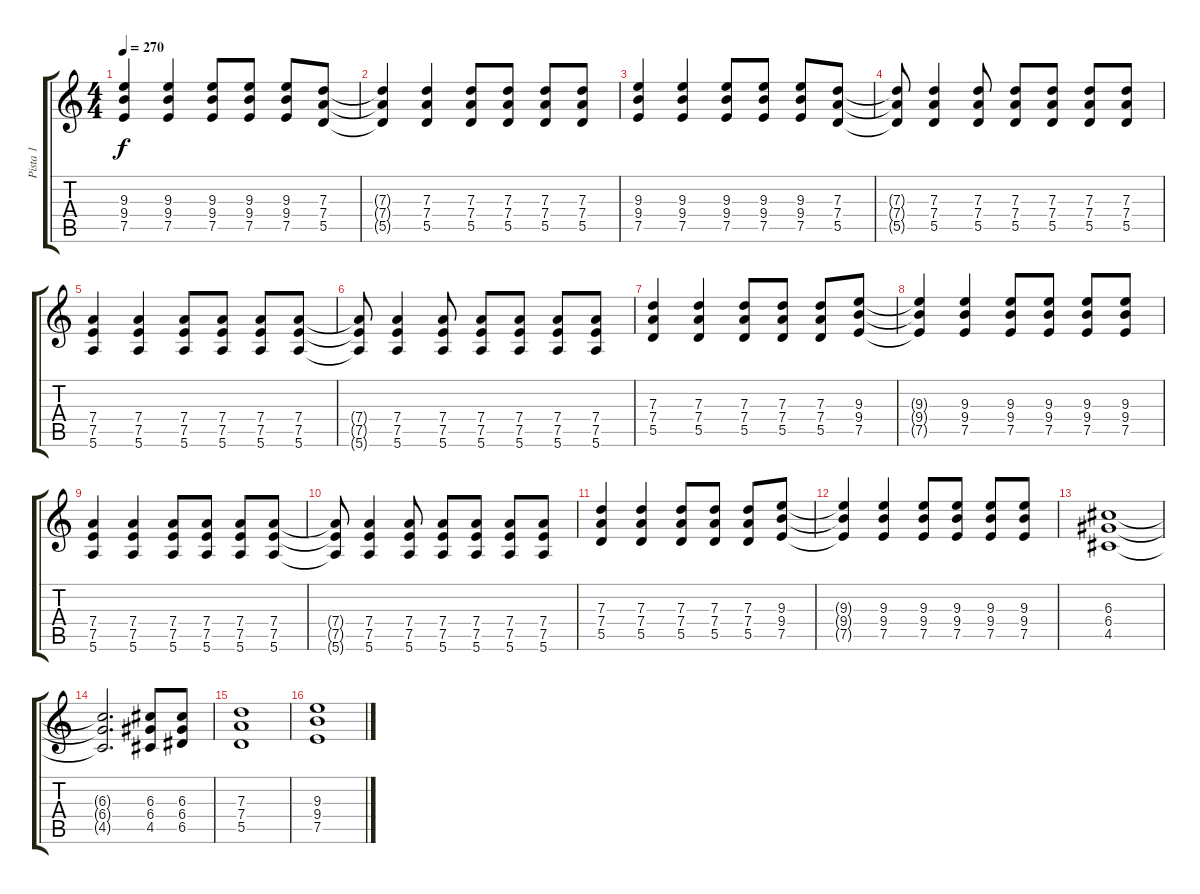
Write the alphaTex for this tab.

\track ("Pista 1" "Pista 1") {instrument distortionguitar}
\staff {score tabs}
\tuning (E4 B3 G3 D3 A2 E2) {hide}
\ts (4 4)
\tempo 270
\clef g2
\ks c
(9.3 9.4 7.5).4{dy f} (9.3 9.4 7.5).4 (9.3 9.4 7.5).8 (9.3 9.4 7.5).8 (9.3 9.4 7.5).8 (7.3 7.4 5.5).8 |
(7.3{t} 7.4{t} 5.5{t}).4 (7.3 7.4 5.5).4 (7.3 7.4 5.5).8 (7.3 7.4 5.5).8 (7.3 7.4 5.5).8 (7.3 7.4 5.5).8 |
(9.3 9.4 7.5).4 (9.3 9.4 7.5).4 (9.3 9.4 7.5).8 (9.3 9.4 7.5).8 (9.3 9.4 7.5).8 (7.3 7.4 5.5).8 |
(7.3{t} 7.4{t} 5.5{t}).8 (7.3 7.4 5.5).4 (7.3 7.4 5.5).8 (7.3 7.4 5.5).8 (7.3 7.4 5.5).8 (7.3 7.4 5.5).8 (7.3 7.4 5.5).8 |
(7.4 7.5 5.6).4 (7.4 7.5 5.6).4 (7.4 7.5 5.6).8 (7.4 7.5 5.6).8 (7.4 7.5 5.6).8 (7.4 7.5 5.6).8 |
(7.4{t} 7.5{t} 5.6{t}).8 (7.4 7.5 5.6).4 (7.4 7.5 5.6).8 (7.4 7.5 5.6).8 (7.4 7.5 5.6).8 (7.4 7.5 5.6).8 (7.4 7.5 5.6).8 |
(7.3 7.4 5.5).4 (7.3 7.4 5.5).4 (7.3 7.4 5.5).8 (7.3 7.4 5.5).8 (7.3 7.4 5.5).8 (9.3 9.4 7.5).8 |
(9.3{t} 9.4{t} 7.5{t}).4 (9.3 9.4 7.5).4 (9.3 9.4 7.5).8 (9.3 9.4 7.5).8 (9.3 9.4 7.5).8 (9.3 9.4 7.5).8 |
(7.4 7.5 5.6).4 (7.4 7.5 5.6).4 (7.4 7.5 5.6).8 (7.4 7.5 5.6).8 (7.4 7.5 5.6).8 (7.4 7.5 5.6).8 |
(7.4{t} 7.5{t} 5.6{t}).8 (7.4 7.5 5.6).4 (7.4 7.5 5.6).8 (7.4 7.5 5.6).8 (7.4 7.5 5.6).8 (7.4 7.5 5.6).8 (7.4 7.5 5.6).8 |
(7.3 7.4 5.5).4 (7.3 7.4 5.5).4 (7.3 7.4 5.5).8 (7.3 7.4 5.5).8 (7.3 7.4 5.5).8 (9.3 9.4 7.5).8 |
(9.3{t} 9.4{t} 7.5{t}).4 (9.3 9.4 7.5).4 (9.3 9.4 7.5).8 (9.3 9.4 7.5).8 (9.3 9.4 7.5).8 (9.3 9.4 7.5).8 |
(6.3 6.4 4.5).1 |
(6.3{t} 6.4{t} 4.5{t}).2{d} (6.3 6.4 4.5).8 (6.3 6.4 6.5).8 |
(7.3 7.4 5.5).1 |
(9.3 9.4 7.5).1
